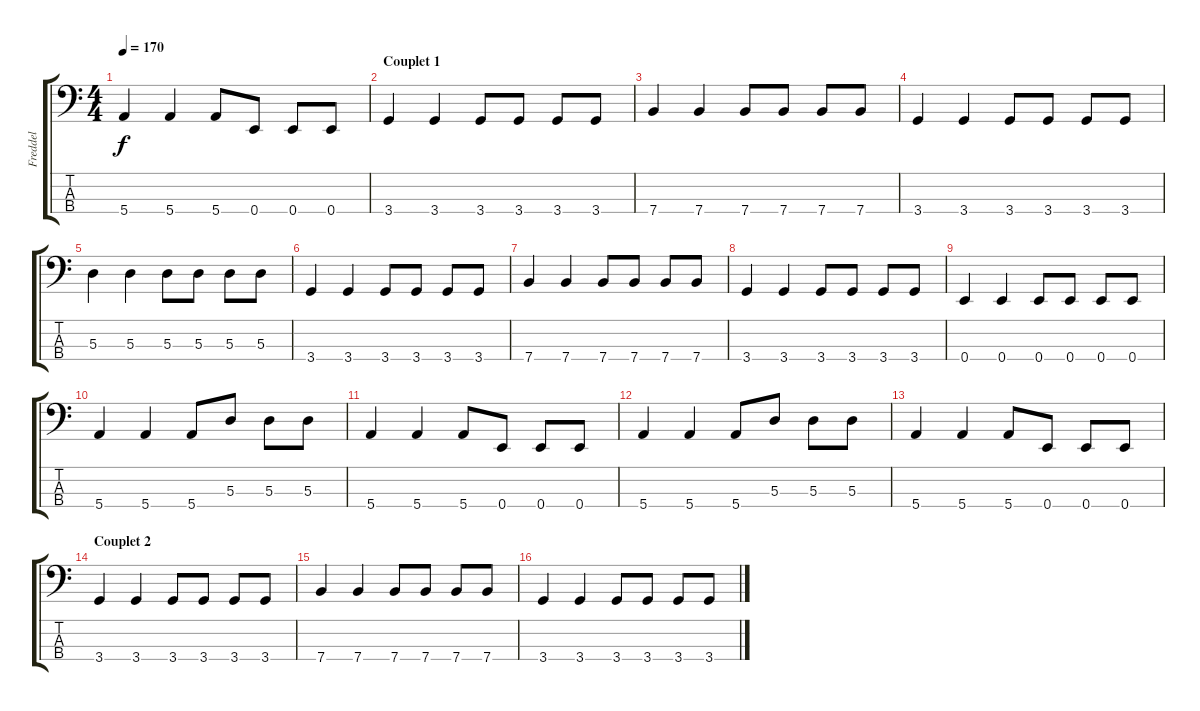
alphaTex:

\track ("Freddel" "Freddel") {instrument electricbassfinger}
\staff {score tabs}
\tuning (G2 D2 A1 E1) {hide}
\ts (4 4)
\tempo 170
\clef f4
\ks c
5.4.4{dy f} 5.4.4 5.4.8 0.4.8 0.4.8 0.4.8 |
\section ("" "Couplet 1")
3.4.4 3.4.4 3.4.8 3.4.8 3.4.8 3.4.8 |
7.4.4 7.4.4 7.4.8 7.4.8 7.4.8 7.4.8 |
3.4.4 3.4.4 3.4.8 3.4.8 3.4.8 3.4.8 |
5.3.4 5.3.4 5.3.8 5.3.8 5.3.8 5.3.8 |
3.4.4 3.4.4 3.4.8 3.4.8 3.4.8 3.4.8 |
7.4.4 7.4.4 7.4.8 7.4.8 7.4.8 7.4.8 |
3.4.4 3.4.4 3.4.8 3.4.8 3.4.8 3.4.8 |
0.4.4 0.4.4 0.4.8 0.4.8 0.4.8 0.4.8 |
5.4.4 5.4.4 5.4.8 5.3.8 5.3.8 5.3.8 |
5.4.4 5.4.4 5.4.8 0.4.8 0.4.8 0.4.8 |
5.4.4 5.4.4 5.4.8 5.3.8 5.3.8 5.3.8 |
5.4.4 5.4.4 5.4.8 0.4.8 0.4.8 0.4.8 |
\section ("" "Couplet 2")
3.4.4 3.4.4 3.4.8 3.4.8 3.4.8 3.4.8 |
7.4.4 7.4.4 7.4.8 7.4.8 7.4.8 7.4.8 |
3.4.4 3.4.4 3.4.8 3.4.8 3.4.8 3.4.8
